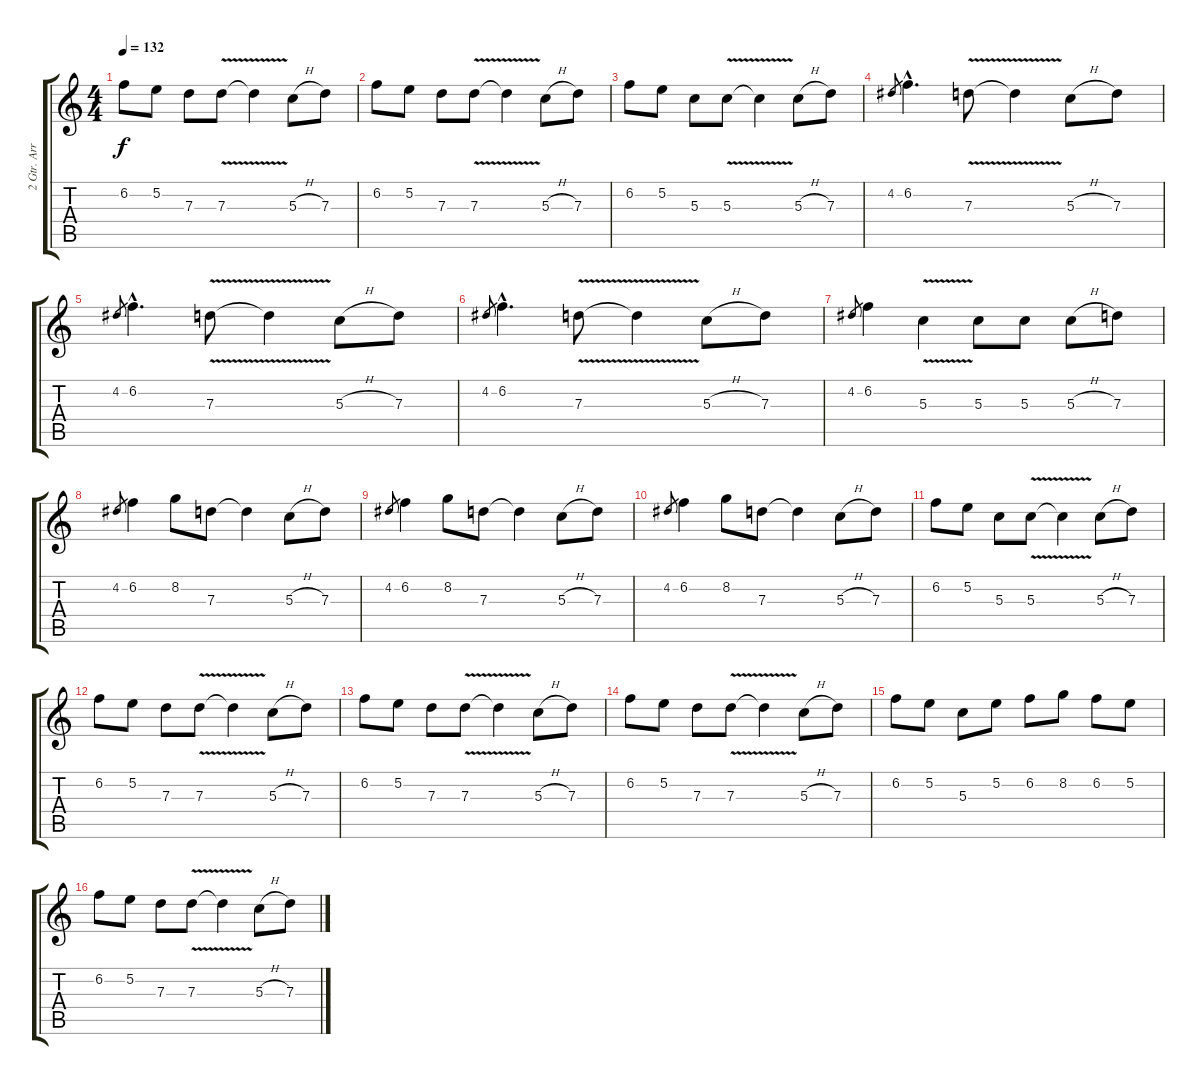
\track ("2 Gtr. Arr. Lead" "2 Gtr. Arr") {instrument overdrivenguitar}
\staff {score tabs}
\tuning (E4 B3 G3 D3 A2 E2) {hide}
\ts (4 4)
\tempo 132
\clef g2
\ks c
6.2.8{dy f} 5.2.8 7.3.8 7.3{v}.8 7.3{t}.4 5.3{h}.8 7.3.8 |
6.2.8 5.2.8 7.3.8 7.3{v}.8 7.3{t}.4 5.3{h}.8 7.3.8 |
6.2.8 5.2.8 5.3.8 5.3{v}.8 5.3{t}.4 5.3{h}.8 7.3.8 |
4.2.8{gr} 6.2{hac}.4{d} 7.3{v}.8 7.3{t}.4 5.3{h}.8 7.3.8 |
4.2.8{gr} 6.2{hac}.4{d} 7.3{v}.8 7.3{t}.4 5.3{h}.8 7.3.8 |
4.2.8{gr} 6.2{hac}.4{d} 7.3{v}.8 7.3{t}.4 5.3{h}.8 7.3.8 |
4.2.8{gr} 6.2.4 5.3{v}.4 5.3.8 5.3.8 5.3{h}.8 7.3.8 |
4.2.8{gr} 6.2.4 8.2.8 7.3.8 7.3{t}.4 5.3{h}.8 7.3.8 |
4.2.8{gr} 6.2.4 8.2.8 7.3.8 7.3{t}.4 5.3{h}.8 7.3.8 |
4.2.8{gr} 6.2.4 8.2.8 7.3.8 7.3{t}.4 5.3{h}.8 7.3.8 |
6.2.8 5.2.8 5.3.8 5.3{v}.8 5.3{t}.4 5.3{h}.8 7.3.8 |
6.2.8 5.2.8 7.3.8 7.3{v}.8 7.3{t}.4 5.3{h}.8 7.3.8 |
6.2.8 5.2.8 7.3.8 7.3{v}.8 7.3{t}.4 5.3{h}.8 7.3.8 |
6.2.8 5.2.8 7.3.8 7.3{v}.8 7.3{t}.4 5.3{h}.8 7.3.8 |
6.2.8 5.2.8 5.3.8 5.2.8 6.2.8 8.2.8 6.2.8 5.2.8 |
6.2.8 5.2.8 7.3.8 7.3{v}.8 7.3{t}.4 5.3{h}.8 7.3.8
